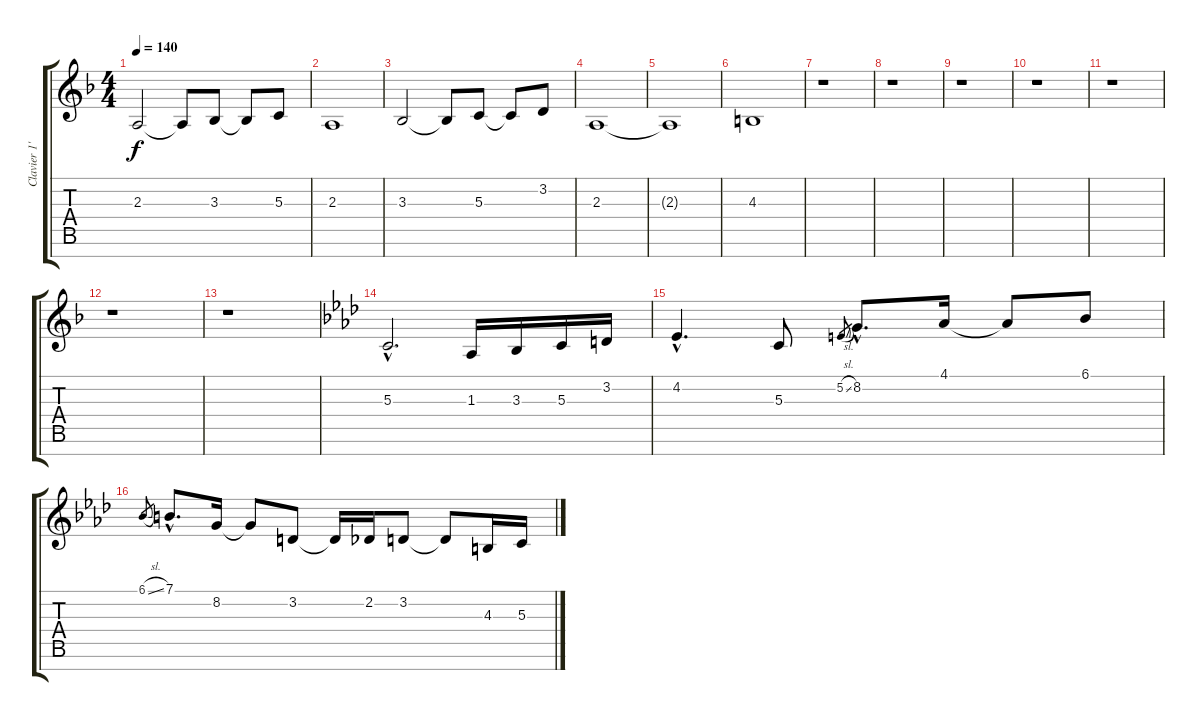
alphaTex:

\track ("Clavier 1'" "Clavier 1'") {instrument lead2sawtooth}
\staff {score tabs}
\tuning (E4 B3 G3 D3 A2 E2 B1) {hide}
\ts (4 4)
\tempo 140
\clef g2
\ks f
2.3.2{dy f} 2.3{t}.8 3.3.8 3.3{t}.8 5.3.8 |
2.3.1 |
3.3.2 3.3{t}.8 5.3.8 5.3{t}.8 3.2.8 |
2.3.1 |
2.3{t}.1 |
4.3.1 |
r.1 |
r.1 |
r.1 |
r.1 |
r.1 |
r.1 |
r.1 |
\ks ab
5.3{hac}.2{d} 1.3.16 3.3.16 5.3.16 3.2.16 |
4.2{hac}.4{d} 5.3.8 5.2{sl}.8{gr} 8.2{hac}.8{d} 4.1.16 4.1{t}.8 6.1.8 |
6.1{sl}.8{gr} 7.1{hac}.8{d} 8.2.16 8.2{t}.8 3.2.8 3.2{t}.16 2.2.16 3.2.8 3.2{t}.8 4.3.16 5.3.16
